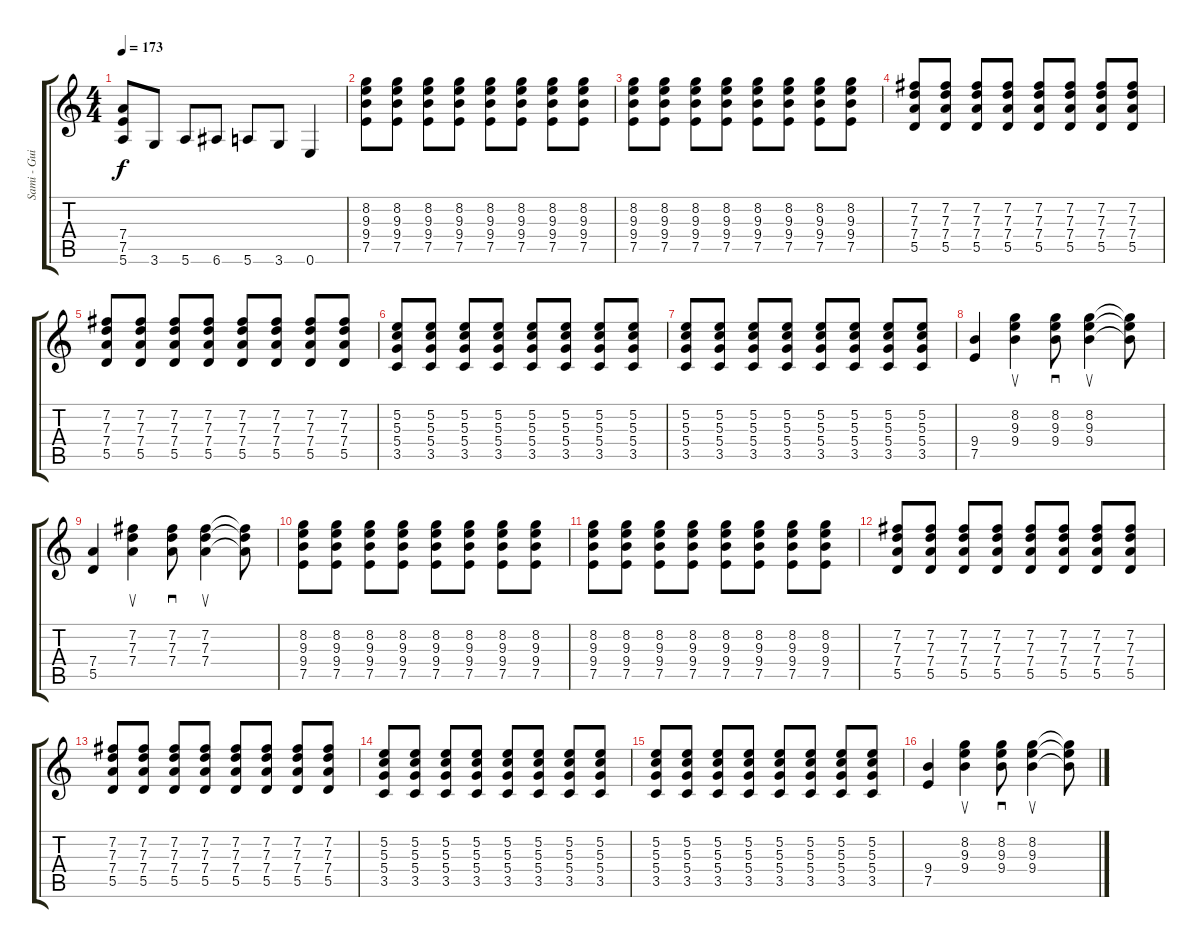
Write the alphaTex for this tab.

\track ("Sami - Guitar 2" "Sami - Gui") {instrument distortionguitar}
\staff {score tabs}
\tuning (E4 B3 G3 D3 A2 E2) {hide}
\ts (4 4)
\tempo 173
\clef g2
\ks c
(7.4{t} 7.5{t} 5.6{t}).8{dy f} 3.6.8 5.6.8 6.6.8 5.6.8 3.6.8 0.6.4 |
(8.2 9.3 9.4 7.5).8 (8.2 9.3 9.4 7.5).8 (8.2 9.3 9.4 7.5).8 (8.2 9.3 9.4 7.5).8 (8.2 9.3 9.4 7.5).8 (8.2 9.3 9.4 7.5).8 (8.2 9.3 9.4 7.5).8 (8.2 9.3 9.4 7.5).8 |
(8.2 9.3 9.4 7.5).8 (8.2 9.3 9.4 7.5).8 (8.2 9.3 9.4 7.5).8 (8.2 9.3 9.4 7.5).8 (8.2 9.3 9.4 7.5).8 (8.2 9.3 9.4 7.5).8 (8.2 9.3 9.4 7.5).8 (8.2 9.3 9.4 7.5).8 |
(7.2 7.3 7.4 5.5).8 (7.2 7.3 7.4 5.5).8 (7.2 7.3 7.4 5.5).8 (7.2 7.3 7.4 5.5).8 (7.2 7.3 7.4 5.5).8 (7.2 7.3 7.4 5.5).8 (7.2 7.3 7.4 5.5).8 (7.2 7.3 7.4 5.5).8 |
(7.2 7.3 7.4 5.5).8 (7.2 7.3 7.4 5.5).8 (7.2 7.3 7.4 5.5).8 (7.2 7.3 7.4 5.5).8 (7.2 7.3 7.4 5.5).8 (7.2 7.3 7.4 5.5).8 (7.2 7.3 7.4 5.5).8 (7.2 7.3 7.4 5.5).8 |
(5.2 5.3 5.4 3.5).8 (5.2 5.3 5.4 3.5).8 (5.2 5.3 5.4 3.5).8 (5.2 5.3 5.4 3.5).8 (5.2 5.3 5.4 3.5).8 (5.2 5.3 5.4 3.5).8 (5.2 5.3 5.4 3.5).8 (5.2 5.3 5.4 3.5).8 |
(5.2 5.3 5.4 3.5).8 (5.2 5.3 5.4 3.5).8 (5.2 5.3 5.4 3.5).8 (5.2 5.3 5.4 3.5).8 (5.2 5.3 5.4 3.5).8 (5.2 5.3 5.4 3.5).8 (5.2 5.3 5.4 3.5).8 (5.2 5.3 5.4 3.5).8 |
(9.4 7.5).4 (8.2 9.3 9.4).4{su} (8.2 9.3 9.4).8{sd} (8.2 9.3 9.4).4{su} (8.2{t} 9.3{t} 9.4{t}).8 |
(7.4 5.5).4 (7.2 7.3 7.4).4{su} (7.2 7.3 7.4).8{sd} (7.2 7.3 7.4).4{su} (7.2{t} 7.3{t} 7.4{t}).8 |
(8.2 9.3 9.4 7.5).8 (8.2 9.3 9.4 7.5).8 (8.2 9.3 9.4 7.5).8 (8.2 9.3 9.4 7.5).8 (8.2 9.3 9.4 7.5).8 (8.2 9.3 9.4 7.5).8 (8.2 9.3 9.4 7.5).8 (8.2 9.3 9.4 7.5).8 |
(8.2 9.3 9.4 7.5).8 (8.2 9.3 9.4 7.5).8 (8.2 9.3 9.4 7.5).8 (8.2 9.3 9.4 7.5).8 (8.2 9.3 9.4 7.5).8 (8.2 9.3 9.4 7.5).8 (8.2 9.3 9.4 7.5).8 (8.2 9.3 9.4 7.5).8 |
(7.2 7.3 7.4 5.5).8 (7.2 7.3 7.4 5.5).8 (7.2 7.3 7.4 5.5).8 (7.2 7.3 7.4 5.5).8 (7.2 7.3 7.4 5.5).8 (7.2 7.3 7.4 5.5).8 (7.2 7.3 7.4 5.5).8 (7.2 7.3 7.4 5.5).8 |
(7.2 7.3 7.4 5.5).8 (7.2 7.3 7.4 5.5).8 (7.2 7.3 7.4 5.5).8 (7.2 7.3 7.4 5.5).8 (7.2 7.3 7.4 5.5).8 (7.2 7.3 7.4 5.5).8 (7.2 7.3 7.4 5.5).8 (7.2 7.3 7.4 5.5).8 |
(5.2 5.3 5.4 3.5).8 (5.2 5.3 5.4 3.5).8 (5.2 5.3 5.4 3.5).8 (5.2 5.3 5.4 3.5).8 (5.2 5.3 5.4 3.5).8 (5.2 5.3 5.4 3.5).8 (5.2 5.3 5.4 3.5).8 (5.2 5.3 5.4 3.5).8 |
(5.2 5.3 5.4 3.5).8 (5.2 5.3 5.4 3.5).8 (5.2 5.3 5.4 3.5).8 (5.2 5.3 5.4 3.5).8 (5.2 5.3 5.4 3.5).8 (5.2 5.3 5.4 3.5).8 (5.2 5.3 5.4 3.5).8 (5.2 5.3 5.4 3.5).8 |
(9.4 7.5).4 (8.2 9.3 9.4).4{su} (8.2 9.3 9.4).8{sd} (8.2 9.3 9.4).4{su} (8.2{t} 9.3{t} 9.4{t}).8
